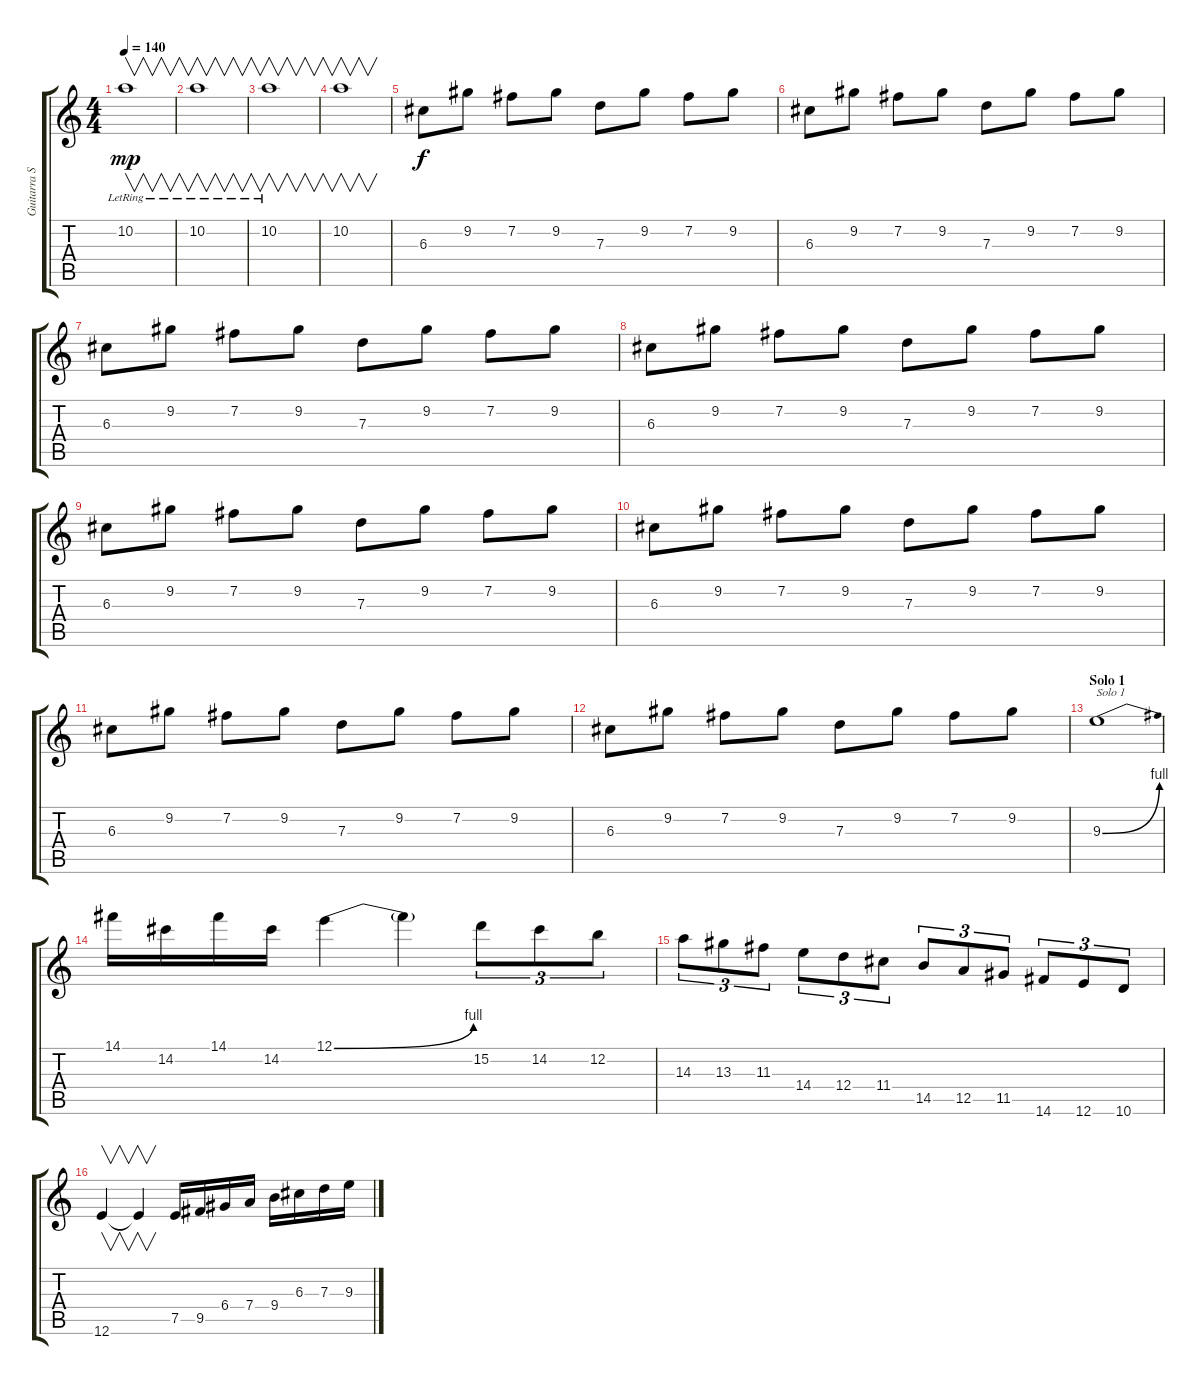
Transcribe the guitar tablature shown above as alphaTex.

\track ("Guitarra Solo" "Guitarra S") {instrument distortionguitar}
\staff {score tabs}
\tuning (E4 B3 G3 D3 A2 E2) {hide}
\ts (4 4)
\tempo 140
\clef g2
\ks c
10.2{lr}.1{v dy mp} |
10.2{lr}.1{v} |
10.2{lr}.1{v} |
10.2.1{v} |
6.3.8{dy f volume 16 instrument distortionguitar} 9.2.8 7.2.8 9.2.8 7.3.8 9.2.8 7.2.8 9.2.8 |
6.3.8 9.2.8 7.2.8 9.2.8 7.3.8 9.2.8 7.2.8 9.2.8 |
6.3.8 9.2.8 7.2.8 9.2.8 7.3.8 9.2.8 7.2.8 9.2.8 |
6.3.8 9.2.8 7.2.8 9.2.8 7.3.8 9.2.8 7.2.8 9.2.8 |
6.3.8 9.2.8 7.2.8 9.2.8 7.3.8 9.2.8 7.2.8 9.2.8 |
6.3.8 9.2.8 7.2.8 9.2.8 7.3.8 9.2.8 7.2.8 9.2.8 |
6.3.8 9.2.8 7.2.8 9.2.8 7.3.8 9.2.8 7.2.8 9.2.8 |
6.3.8 9.2.8 7.2.8 9.2.8 7.3.8 9.2.8 7.2.8 9.2.8 |
\section ("" "Solo 1")
9.3{be (bend 0 0 60 4)}.1{txt "Solo 1" volume 13 instrument distortionguitar} |
14.1.16 14.2.16 14.1.16 14.2.16 12.1{be (bend 0 0 60 4)}.4 12.1{t}.4 15.2.8{tu (3 2)} 14.2.8{tu (3 2)} 12.2.8{tu (3 2)} |
14.3.8{tu (3 2)} 13.3.8{tu (3 2)} 11.3.8{tu (3 2)} 14.4.8{tu (3 2)} 12.4.8{tu (3 2)} 11.4.8{tu (3 2)} 14.5.8{tu (3 2)} 12.5.8{tu (3 2)} 11.5.8{tu (3 2)} 14.6.8{tu (3 2)} 12.6.8{tu (3 2)} 10.6.8{tu (3 2)} |
12.6.4{v} 12.6{t}.4{v} 7.5.16 9.5.16 6.4.16 7.4.16 9.4.16 6.3.16 7.3.16 9.3.16
